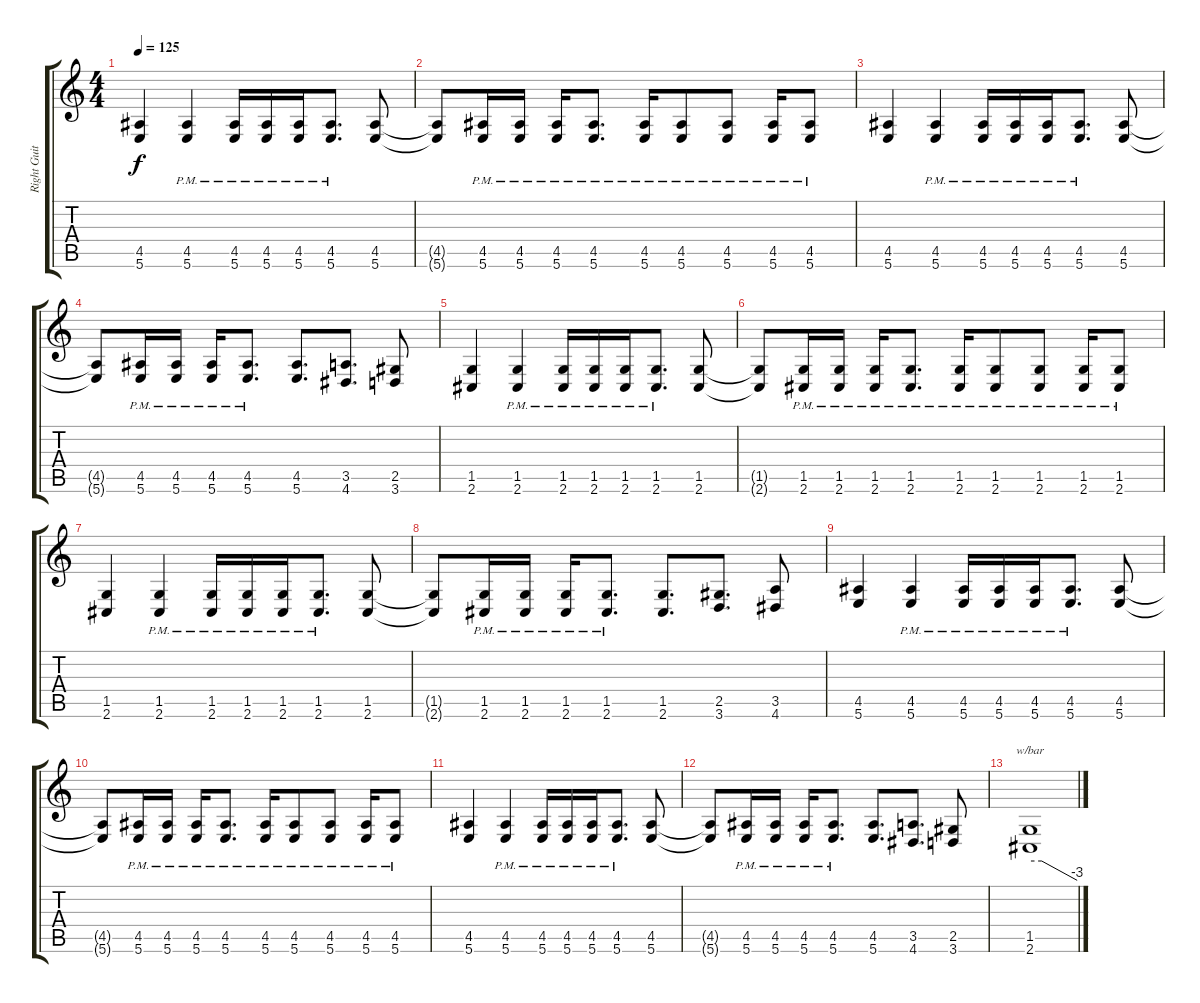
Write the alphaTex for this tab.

\track ("Right Guitar" "Right Guit") {instrument distortionguitar}
\staff {score tabs}
\tuning (Db4 Ab3 E3 B2 Gb2 B1) {hide}
\ts (4 4)
\tempo 125
\clef g2
\ks c
(4.5 5.6).4{dy f} (4.5{pm} 5.6{pm}).4 (4.5{pm} 5.6{pm}).16 (4.5{pm} 5.6{pm}).16 (4.5{pm} 5.6{pm}).16 (4.5{pm} 5.6{pm}).8{d} (4.5 5.6).8 |
(4.5{t} 5.6{t}).8 (4.5{pm} 5.6{pm}).16 (4.5{pm} 5.6{pm}).16 (4.5{pm} 5.6{pm}).16 (4.5{pm} 5.6{pm}).8{d} (4.5{pm} 5.6{pm}).16 (4.5{pm} 5.6{pm}).8 (4.5{pm} 5.6{pm}).8 (4.5{pm} 5.6{pm}).16 (4.5{pm} 5.6{pm}).8 |
(4.5 5.6).4 (4.5{pm} 5.6{pm}).4 (4.5{pm} 5.6{pm}).16 (4.5{pm} 5.6{pm}).16 (4.5{pm} 5.6{pm}).16 (4.5{pm} 5.6{pm}).8{d} (4.5 5.6).8 |
(4.5{t} 5.6{t}).8 (4.5{pm} 5.6{pm}).16 (4.5{pm} 5.6{pm}).16 (4.5{pm} 5.6{pm}).16 (4.5{pm} 5.6{pm}).8{d} (4.5 5.6).8{d} (3.5 4.6).8{d} (2.5 3.6).8 |
(1.5 2.6).4 (1.5{pm} 2.6{pm}).4 (1.5{pm} 2.6{pm}).16 (1.5{pm} 2.6{pm}).16 (1.5{pm} 2.6{pm}).16 (1.5{pm} 2.6{pm}).8{d} (1.5 2.6).8 |
(1.5{t} 2.6{t}).8 (1.5{pm} 2.6{pm}).16 (1.5{pm} 2.6{pm}).16 (1.5{pm} 2.6{pm}).16 (1.5{pm} 2.6{pm}).8{d} (1.5{pm} 2.6{pm}).16 (1.5{pm} 2.6{pm}).8 (1.5{pm} 2.6{pm}).8 (1.5{pm} 2.6{pm}).16 (1.5{pm} 2.6{pm}).8 |
(1.5 2.6).4 (1.5{pm} 2.6{pm}).4 (1.5{pm} 2.6{pm}).16 (1.5{pm} 2.6{pm}).16 (1.5{pm} 2.6{pm}).16 (1.5{pm} 2.6{pm}).8{d} (1.5 2.6).8 |
(1.5{t} 2.6{t}).8 (1.5{pm} 2.6{pm}).16 (1.5{pm} 2.6{pm}).16 (1.5{pm} 2.6{pm}).16 (1.5{pm} 2.6{pm}).8{d} (1.5 2.6).8{d} (2.5 3.6).8{d} (3.5 4.6).8 |
(4.5 5.6).4 (4.5{pm} 5.6{pm}).4 (4.5{pm} 5.6{pm}).16 (4.5{pm} 5.6{pm}).16 (4.5{pm} 5.6{pm}).16 (4.5{pm} 5.6{pm}).8{d} (4.5 5.6).8 |
(4.5{t} 5.6{t}).8 (4.5{pm} 5.6{pm}).16 (4.5{pm} 5.6{pm}).16 (4.5{pm} 5.6{pm}).16 (4.5{pm} 5.6{pm}).8{d} (4.5{pm} 5.6{pm}).16 (4.5{pm} 5.6{pm}).8 (4.5{pm} 5.6{pm}).8 (4.5{pm} 5.6{pm}).16 (4.5{pm} 5.6{pm}).8 |
(4.5 5.6).4 (4.5{pm} 5.6{pm}).4 (4.5{pm} 5.6{pm}).16 (4.5{pm} 5.6{pm}).16 (4.5{pm} 5.6{pm}).16 (4.5{pm} 5.6{pm}).8{d} (4.5 5.6).8 |
(4.5{t} 5.6{t}).8 (4.5{pm} 5.6{pm}).16 (4.5{pm} 5.6{pm}).16 (4.5{pm} 5.6{pm}).16 (4.5{pm} 5.6{pm}).8{d} (4.5 5.6).8{d} (3.5 4.6).8{d} (2.5 3.6).8 |
(1.5 2.6).1{tbe (custom default 0 0 15 0 60 -12)}
